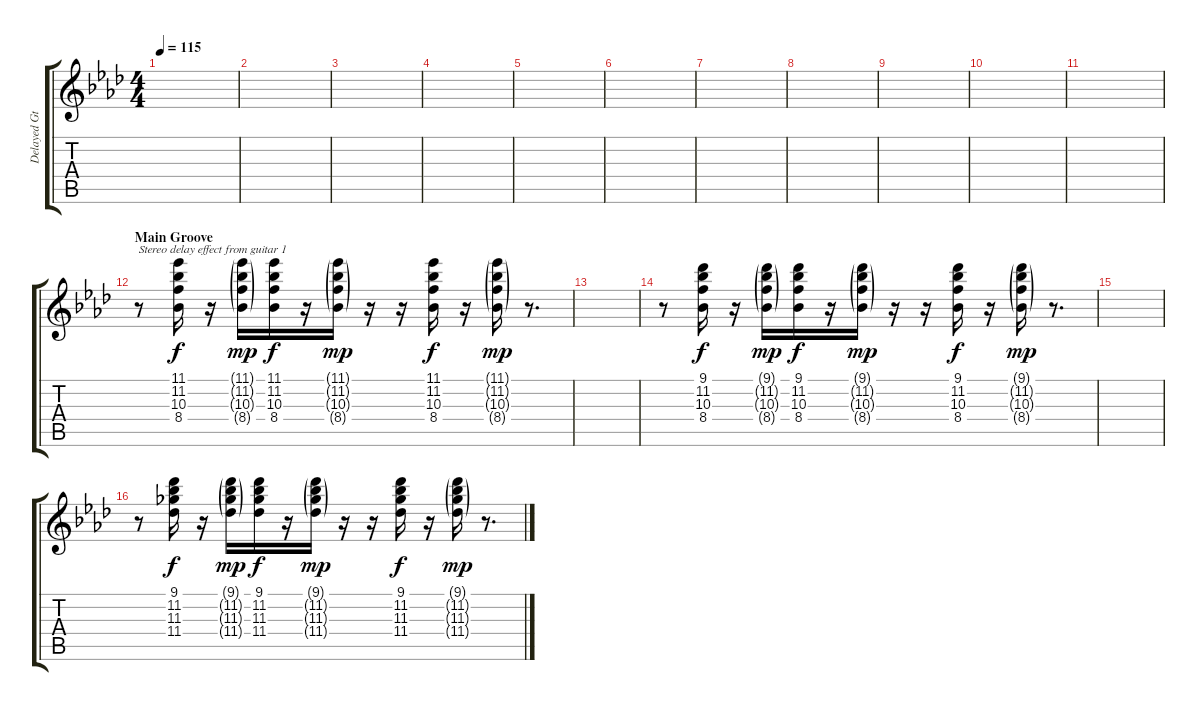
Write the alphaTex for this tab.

\track ("Delayed Gtr (Left)" "Delayed Gt") {instrument electricguitarclean}
\staff {score tabs}
\tuning (E4 B3 G3 D3 A2 E2) {hide}
\ts (4 4)
\tempo 115
\clef g2
\ks ab
|
|
|
|
|
|
|
|
|
|
|
\section ("" "Main Groove")
r.8{txt "Stereo delay effect from guitar 1"} (11.1 11.2 10.3 8.4).16{dy f} r.16 (11.1{g} 11.2{g} 10.3{g} 8.4{g}).16{dy mp} (11.1 11.2 10.3 8.4).16{dy f} r.16 (11.1{g} 11.2{g} 10.3{g} 8.4{g}).16{dy mp} r.16 r.16 (11.1 11.2 10.3 8.4).16{dy f} r.16 (11.1{g} 11.2{g} 10.3{g} 8.4{g}).16{dy mp} r.8{d} |
|
r.8 (9.1 11.2 10.3 8.4).16{dy f} r.16 (9.1{g} 11.2{g} 10.3{g} 8.4{g}).16{dy mp} (9.1 11.2 10.3 8.4).16{dy f} r.16 (9.1{g} 11.2{g} 10.3{g} 8.4{g}).16{dy mp} r.16 r.16 (9.1 11.2 10.3 8.4).16{dy f} r.16 (9.1{g} 11.2{g} 10.3{g} 8.4{g}).16{dy mp} r.8{d} |
|
r.8 (9.1 11.2 11.3 11.4).16{dy f} r.16 (9.1{g} 11.2{g} 11.3{g} 11.4{g}).16{dy mp} (9.1 11.2 11.3 11.4).16{dy f} r.16 (9.1{g} 11.2{g} 11.3{g} 11.4{g}).16{dy mp} r.16 r.16 (9.1 11.2 11.3 11.4).16{dy f} r.16 (9.1{g} 11.2{g} 11.3{g} 11.4{g}).16{dy mp} r.8{d}
